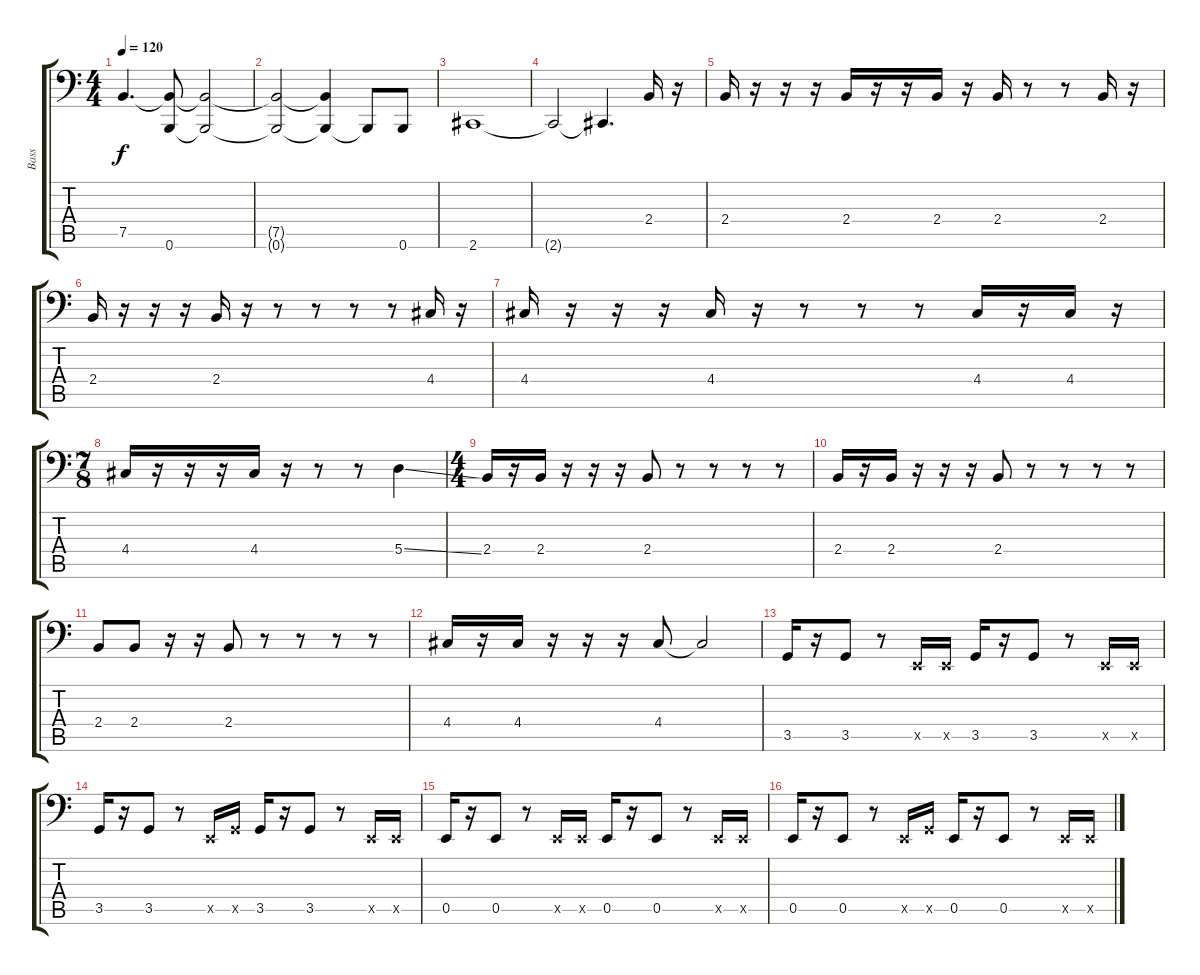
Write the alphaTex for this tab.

\track ("Bass" "Bass") {instrument electricbassfinger}
\staff {score tabs}
\tuning (C3 G2 D2 A1 E1 B0) {hide}
\ts (4 4)
\tempo 120
\clef f4
\ks c
7.5.4{d dy f} (7.5{t} 0.6).8 (7.5{t} 0.6{t}).2 |
(7.5{t} 0.6{t}).2 (7.5{t} 0.6{t}).4 0.6{t}.8 0.6.8 |
2.6.1 |
2.6{t}.2 2.6{t}.4{d} 2.4.16 r.16 |
2.4.16 r.16 r.16 r.16 2.4.16 r.16 r.16 2.4.16 r.16 2.4.16 r.8 r.8 2.4.16 r.16 |
2.4.16 r.16 r.16 r.16 2.4.16 r.16 r.8 r.8 r.8 r.8 4.4.16 r.16 |
4.4.16 r.16 r.16 r.16 4.4.16 r.16 r.8 r.8 r.8 4.4.16 r.16 4.4.16 r.16 |
\ts (7 8)
4.4.16 r.16 r.16 r.16 4.4.16 r.16 r.8 r.8 5.4{ss}.4 |
\ts (4 4)
2.4.16 r.16 2.4.16 r.16 r.16 r.16 2.4.8 r.8 r.8 r.8 r.8 |
2.4.16 r.16 2.4.16 r.16 r.16 r.16 2.4.8 r.8 r.8 r.8 r.8 |
2.4.8 2.4.8 r.16 r.16 2.4.8 r.8 r.8 r.8 r.8 |
4.4.16 r.16 4.4.16 r.16 r.16 r.16 4.4.8 4.4{t}.2 |
3.5.16 r.16 3.5.8 r.8 0.5{x}.16 0.5{x}.16 3.5.16 r.16 3.5.8 r.8 0.5{x}.16 0.5{x}.16 |
3.5.16 r.16 3.5.8 r.8 0.5{x}.16 3.5{x}.16 3.5.16 r.16 3.5.8 r.8 0.5{x}.16 0.5{x}.16 |
0.5.16 r.16 0.5.8 r.8 0.5{x}.16 0.5{x}.16 0.5.16 r.16 0.5.8 r.8 0.5{x}.16 0.5{x}.16 |
0.5.16 r.16 0.5.8 r.8 0.5{x}.16 3.5{x}.16 0.5.16 r.16 0.5.8 r.8 0.5{x}.16 0.5{x}.16
